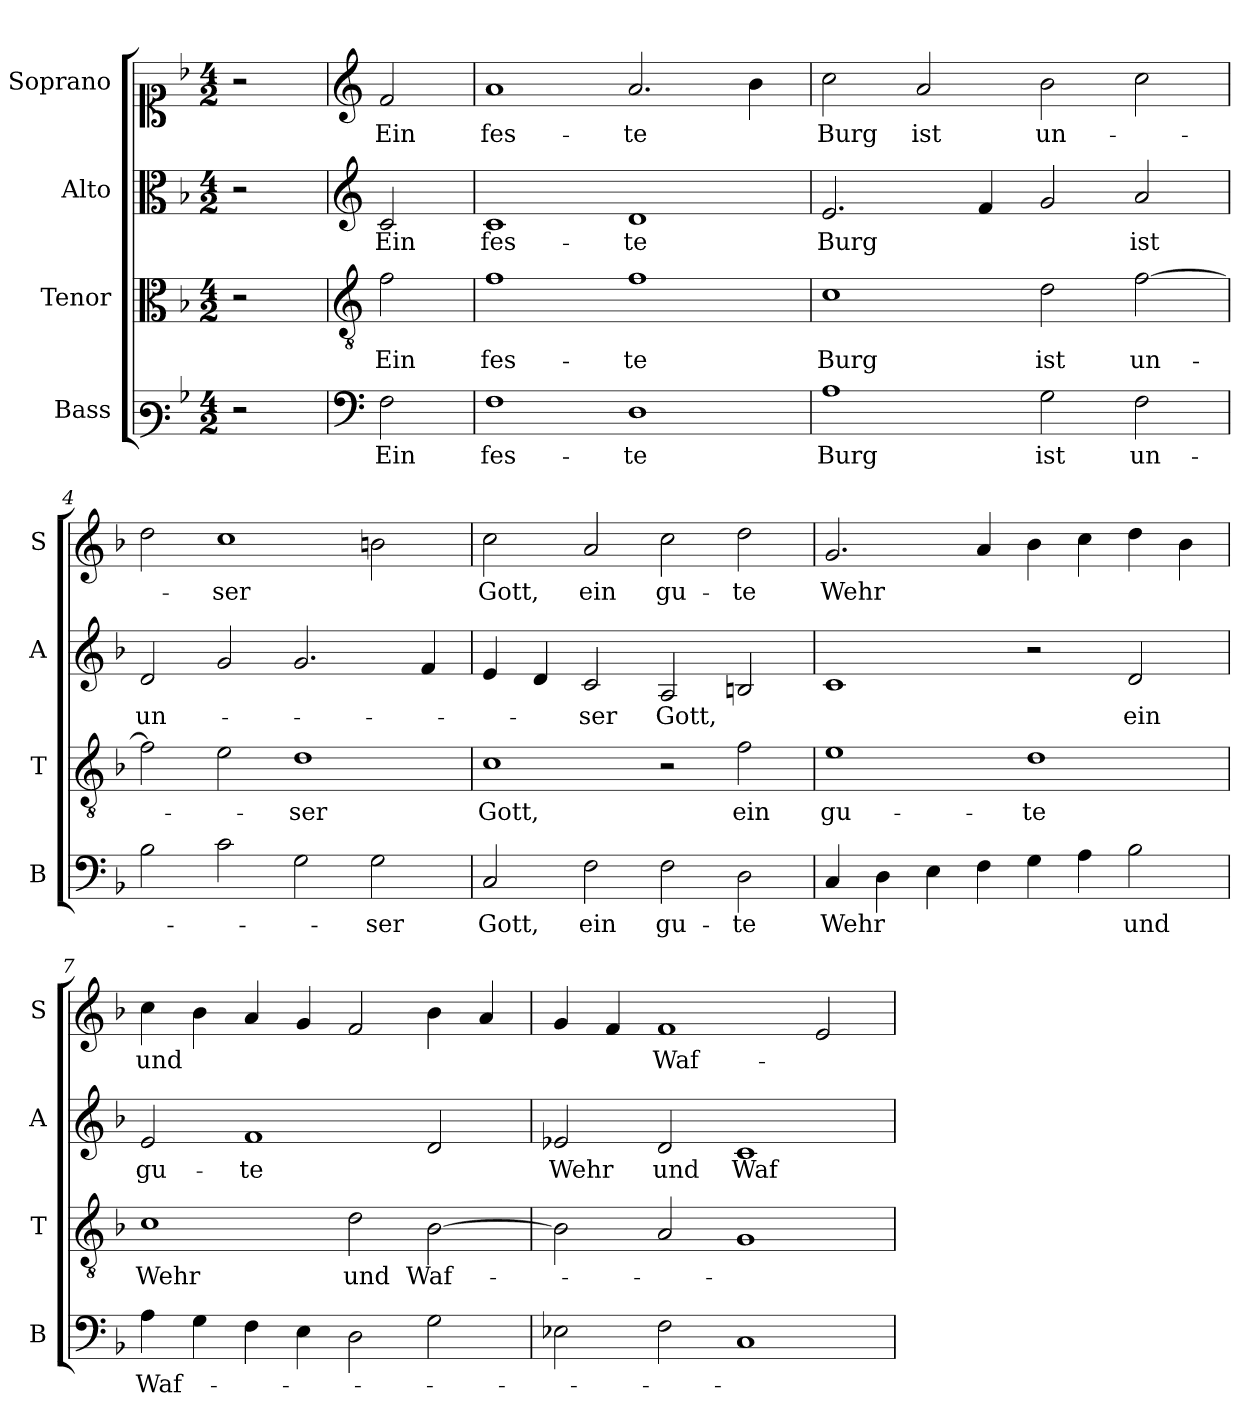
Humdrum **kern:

**kern	**text	**kern	**text	**kern	**text	**kern	**text
*part4	*part4	*part3	*part3	*part2	*part2	*part1	*part1
*staff4	*staff4	*staff3	*staff3	*staff2	*staff2	*staff1	*staff1
*I"Bass	*	*I"Tenor	*	*I"Alto	*	*I"Soprano	*
*I'B	*	*I'T	*	*I'A	*	*I'S	*
*clefF3	*	*clefC3	*	*clefC3	*	*clefC1	*
*k[b-]	*	*k[b-]	*	*k[b-]	*	*k[b-]	*
*F:	*	*F:	*	*F:	*	*F:	*
*M4/2	*	*M4/2	*	*M4/2	*	*M4/2	*
=	=	=	=	=	=	=	=
2r	.	2r	.	2r	.	2r	.
=1X	=1X	=1X	=1X	=1X	=1X	=1X	=1X
*clefF4	*	*clefGv2	*	*clefG2	*	*clefG2	*
!	!LO:LY:b	!	!LO:LY:b	!	!LO:LY:b	!	!LO:LY:b
2F\	Ein	2f\	Ein	2c/	Ein	2f/	Ein
=2	=2	=2	=2	=2	=2	=2	=2
!	!LO:LY:b	!	!LO:LY:b	!	!LO:LY:b	!	!LO:LY:b
1F	fes-	1f	fes-	1c	fes-	1a	fes-
!	!LO:LY:b	!	!LO:LY:b	!	!LO:LY:b	!	!LO:LY:b
1D	-te	1f	-te	1d	-te	2.a/	-te
.	.	.	.	.	.	4b-\	.
=3	=3	=3	=3	=3	=3	=3	=3
!	!LO:LY:b	!	!LO:LY:b	!	!LO:LY:b	!	!LO:LY:b
1A	Burg	1c	Burg	2.e/	Burg	2cc\	Burg
!	!	!	!	!	!	!	!LO:LY:b
.	.	.	.	.	.	2a/	ist
.	.	.	.	4f/	.	.	.
!	!LO:LY:b	!	!LO:LY:b	!	!	!	!LO:LY:b
2G\	ist	2d\	ist	2g/	.	2b-\	un-
!	!LO:LY:b	!	!LO:LY:b	!	!LO:LY:b	!	!
2F\	un-	[2f\	un-	2a/	ist	2cc\	.
!!LO:LB:g=z
=4	=4	=4	=4	=4	=4	=4	=4
!	!	!	!	!	!LO:LY:b	!	!
2B-\	.	2f\]	.	2d/	un-	2dd\	.
!	!	!	!	!	!	!	!LO:LY:b
2c\	.	2e\	.	2g/	.	1cc	-ser
!	!	!	!LO:LY:b	!	!	!	!
2G\	.	1d	-ser	2.g/	.	.	.
!	!LO:LY:b	!	!	!	!	!	!
2G\	-ser	.	.	.	.	2bn\	.
.	.	.	.	4f/	.	.	.
=5	=5	=5	=5	=5	=5	=5	=5
!	!LO:LY:b	!	!LO:LY:b	!	!	!	!LO:LY:b
2C/	Gott,	1c	Gott,	4e/	.	2cc\	Gott,
.	.	.	.	4d/	.	.	.
!	!LO:LY:b	!	!	!	!LO:LY:b	!	!LO:LY:b
2F\	ein	.	.	2c/	-ser	2a/	ein
!	!LO:LY:b	!	!	!	!LO:LY:b	!	!LO:LY:b
2F\	gu-	2r	.	2A/	Gott,	2cc\	gu-
!	!LO:LY:b	!	!LO:LY:b	!	!	!	!LO:LY:b
2D\	-te	2f\	ein	2Bn/	.	2dd\	-te
=6	=6	=6	=6	=6	=6	=6	=6
!	!LO:LY:b	!	!LO:LY:b	!	!	!	!LO:LY:b
4C/	Wehr	1e	gu-	1c	.	2.g/	Wehr
4D\	.	.	.	.	.	.	.
4E\	.	.	.	.	.	.	.
4F\	.	.	.	.	.	4a/	.
!	!	!	!LO:LY:b	!	!	!	!
4G\	.	1d	-te	2r	.	4b-\	.
4A\	.	.	.	.	.	4cc\	.
!	!LO:LY:b	!	!	!	!LO:LY:b	!	!
2B-\	und	.	.	2d/	ein	4dd\	.
.	.	.	.	.	.	4b-\	.
!!LO:PB:g=z
=7	=7	=7	=7	=7	=7	=7	=7
!	!LO:LY:b	!	!LO:LY:b	!	!LO:LY:b	!	!LO:LY:b
4A\	Waf-	1c	Wehr	2e/	gu-	4cc\	und
4G\	.	.	.	.	.	4b-\	.
!	!	!	!	!	!LO:LY:b	!	!
4F\	.	.	.	1f	-te	4a/	.
4E\	.	.	.	.	.	4g/	.
!	!	!	!LO:LY:b	!	!	!	!
2D\	.	2d\	und	.	.	2f/	.
!	!	!	!LO:LY:b	!	!	!	!
2G\	.	[2B-\	Waf-	2d/	.	4b-\	.
.	.	.	.	.	.	4a/	.
=8	=8	=8	=8	=8	=8	=8	=8
!	!	!	!	!	!LO:LY:b	!	!
2E-X\	.	2B-\]	.	2e-X/	Wehr	4g/	.
.	.	.	.	.	.	4f/	.
!	!	!	!	!	!LO:LY:b	!	!LO:LY:b
2F\	.	2A/	.	2d/	und	1f	Waf-
!	!	!	!	!	!LO:LY:b	!	!
1C	.	1G	.	1c	Waf-	.	.
.	.	.	.	.	.	2e/	.
=	=	=	=	=	=	=	=
*-	*-	*-	*-	*-	*-	*-	*-
